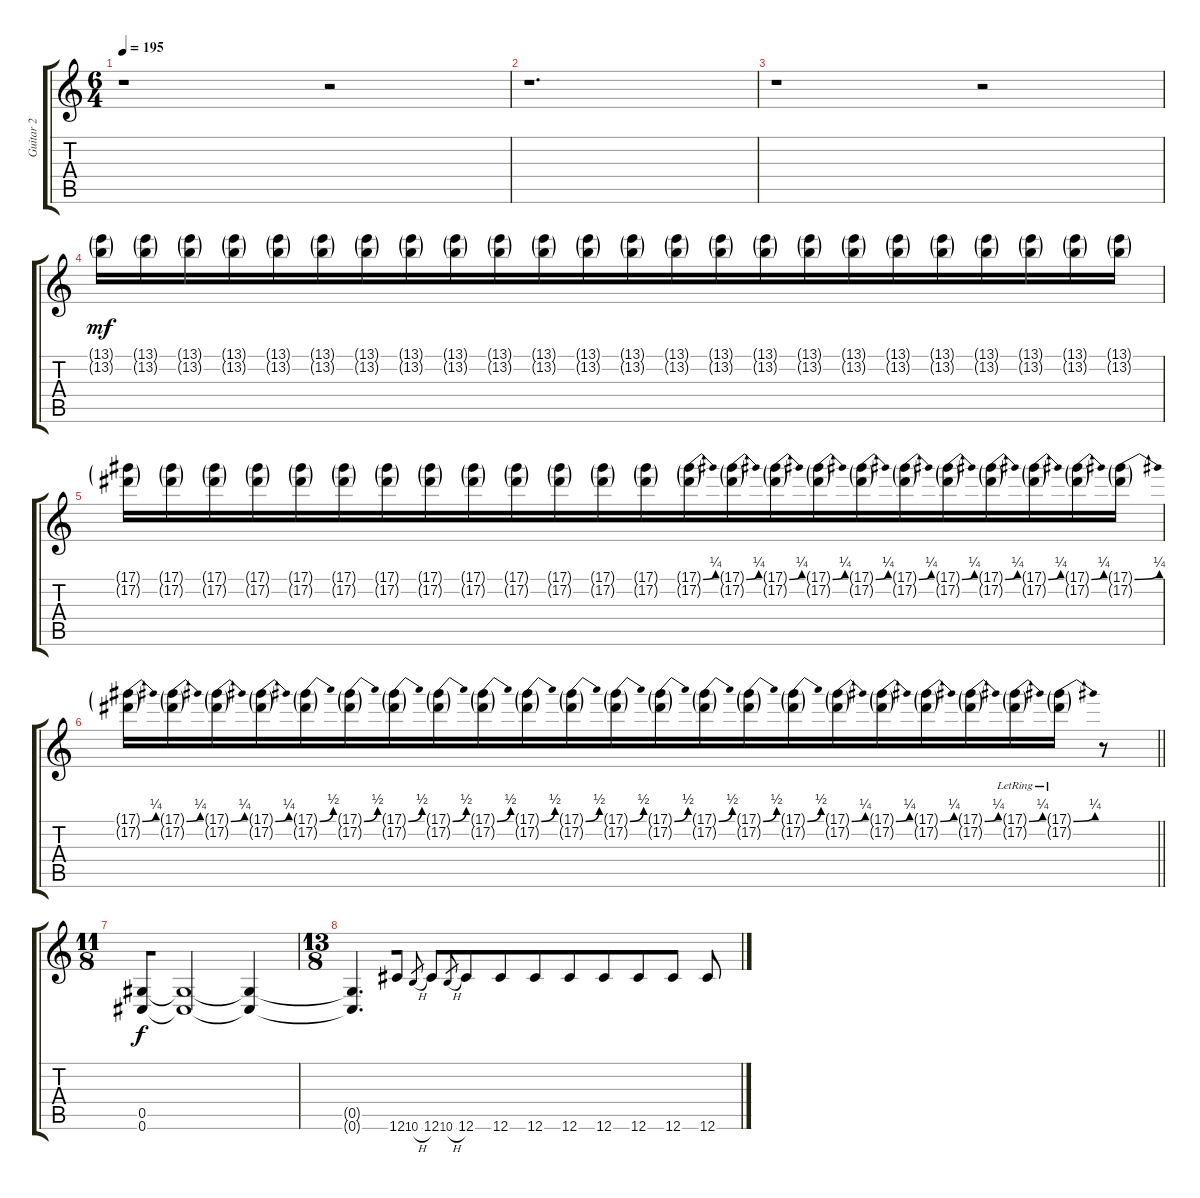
\track ("Guitar 2" "Guitar 2") {instrument overdrivenguitar bank 255}
\staff {score tabs}
\tuning (Eb4 Bb3 Gb3 Db3 Ab2 Db2) {hide}
\ts (6 4)
\tempo 195
\clef g2
\ks c
r.1{dy f beam merge} r.2 |
r.1{d} |
r.1 r.2 |
(13.1{g} 13.2{g}).16{dy mf} (13.1{g} 13.2{g}).16{beam merge} (13.1{g} 13.2{g}).16 (13.1{g} 13.2{g}).16{beam merge} (13.1{g} 13.2{g}).16 (13.1{g} 13.2{g}).16{beam merge} (13.1{g} 13.2{g}).16 (13.1{g} 13.2{g}).16{beam merge} (13.1{g} 13.2{g}).16 (13.1{g} 13.2{g}).16{beam merge} (13.1{g} 13.2{g}).16 (13.1{g} 13.2{g}).16{beam merge} (13.1{g} 13.2{g}).16 (13.1{g} 13.2{g}).16{beam merge} (13.1{g} 13.2{g}).16 (13.1{g} 13.2{g}).16{beam merge} (13.1{g} 13.2{g}).16 (13.1{g} 13.2{g}).16{beam merge} (13.1{g} 13.2{g}).16 (13.1{g} 13.2{g}).16{beam merge} (13.1{g} 13.2{g}).16 (13.1{g} 13.2{g}).16{beam merge} (13.1{g} 13.2{g}).16 (13.1{g} 13.2{g}).16 |
(17.1{g} 17.2{g}).16 (17.1{g} 17.2{g}).16{beam merge} (17.1{g} 17.2{g}).16 (17.1{g} 17.2{g}).16{beam merge} (17.1{g} 17.2{g}).16 (17.1{g} 17.2{g}).16{beam merge} (17.1{g} 17.2{g}).16 (17.1{g} 17.2{g}).16{beam merge} (17.1{g} 17.2{g}).16 (17.1{g} 17.2{g}).16{beam merge} (17.1{g} 17.2{g}).16 (17.1{g} 17.2{g}).16{beam merge} (17.1{g} 17.2{g}).16 (17.1{be (bend 0 0 60 1) g} 17.2{g}).16{beam merge} (17.1{be (bend 0 0 60 1) g} 17.2{g}).16 (17.1{be (bend 0 0 60 1) g} 17.2{g}).16{beam merge} (17.1{be (bend 0 0 60 1) g} 17.2{g}).16 (17.1{be (bend 0 0 60 1) g} 17.2{g}).16{beam merge} (17.1{be (bend 0 0 60 1) g} 17.2{g}).16 (17.1{be (bend 0 0 60 1) g} 17.2{g}).16{beam merge} (17.1{be (bend 0 0 60 1) g} 17.2{g}).16 (17.1{be (bend 0 0 60 1) g} 17.2{g}).16{beam merge} (17.1{be (bend 0 0 60 1) g} 17.2{g}).16 (17.1{be (bend 0 0 60 1) g} 17.2{g}).16 |
\barLineRight lightlight
(17.1{be (bend 0 0 60 1) g} 17.2{g}).16 (17.1{be (bend 0 0 60 1) g} 17.2{g}).16{beam merge} (17.1{be (bend 0 0 60 1) g} 17.2{g}).16 (17.1{be (bend 0 0 60 1) g} 17.2{g}).16{beam merge} (17.1{be (bend 0 0 60 2) g} 17.2{g}).16 (17.1{be (bend 0 0 60 2) g} 17.2{g}).16{beam merge} (17.1{be (bend 0 0 60 2) g} 17.2{g}).16 (17.1{be (bend 0 0 60 2) g} 17.2{g}).16{beam merge} (17.1{be (bend 0 0 60 2) g} 17.2{g}).16 (17.1{be (bend 0 0 60 2) g} 17.2{g}).16{beam merge} (17.1{be (bend 0 0 60 2) g} 17.2{g}).16 (17.1{be (bend 0 0 60 2) g} 17.2{g}).16{beam merge} (17.1{be (bend 0 0 60 2) g} 17.2{g}).16 (17.1{be (bend 0 0 60 2) g} 17.2{g}).16 (17.1{be (bend 0 0 60 2) g} 17.2{g}).16{beam merge} (17.1{be (bend 0 0 60 2) g} 17.2{g}).16{beam merge} (17.1{be (bend 0 0 60 1) g} 17.2{g}).16 (17.1{be (bend 0 0 60 1) g} 17.2{g}).16{beam merge} (17.1{be (bend 0 0 60 1) g} 17.2{g}).16 (17.1{be (bend 0 0 60 1) g} 17.2{g}).16{beam merge} (17.1{be (bend 0 0 60 1) g lr} 17.2{g lr}).16 (17.1{be (bend 0 0 60 1) g lr} 17.2{g lr}).16{beam merge} r.8 |
\ts (11 8)
\section ("" "")
(0.5 0.6).8{dy f beam merge} (0.5{t} 0.6{t}).1 (0.5{t} 0.6{t}).4 |
\ts (13 8)
(0.5{t} 0.6{t}).4{d beam merge} 12.6.8 10.6{h}.8{gr} 12.6.8 10.6{h}.8{gr} 12.6.8{beam merge} 12.6.8 12.6.8{beam merge} 12.6.8 12.6.8{beam merge} 12.6.8 12.6.8 12.6.8
